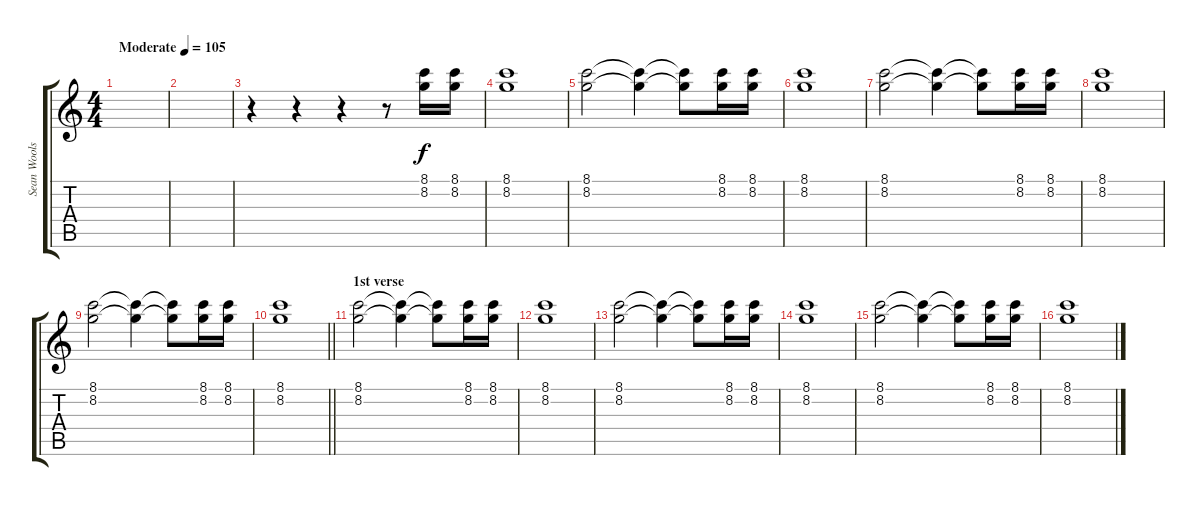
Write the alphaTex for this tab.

\track ("Sean Woolstenhulme " "Sean Wools") {instrument distortionguitar}
\staff {score tabs}
\tuning (E4 B3 G3 D3 A2 E2) {hide}
\ts (4 4)
\tempo (105 "Moderate")
\clef g2
\ks c
|
|
r.4 r.4 r.4 r.8 (8.1 8.2).16 (8.1 8.2).16 |
(8.1 8.2).1 |
(8.1 8.2).2 (8.1{t} 8.2{t}).4 (8.1{t} 8.2{t}).8 (8.1 8.2).16 (8.1 8.2).16 |
(8.1 8.2).1 |
(8.1 8.2).2 (8.1{t} 8.2{t}).4 (8.1{t} 8.2{t}).8 (8.1 8.2).16 (8.1 8.2).16 |
(8.1 8.2).1 |
(8.1 8.2).2 (8.1{t} 8.2{t}).4 (8.1{t} 8.2{t}).8 (8.1 8.2).16 (8.1 8.2).16 |
\barLineRight lightlight
(8.1 8.2).1 |
\section ("" "1st verse")
(8.1 8.2).2 (8.1{t} 8.2{t}).4 (8.1{t} 8.2{t}).8 (8.1 8.2).16 (8.1 8.2).16 |
(8.1 8.2).1 |
(8.1 8.2).2 (8.1{t} 8.2{t}).4 (8.1{t} 8.2{t}).8 (8.1 8.2).16 (8.1 8.2).16 |
(8.1 8.2).1 |
(8.1 8.2).2 (8.1{t} 8.2{t}).4 (8.1{t} 8.2{t}).8 (8.1 8.2).16 (8.1 8.2).16 |
(8.1 8.2).1
